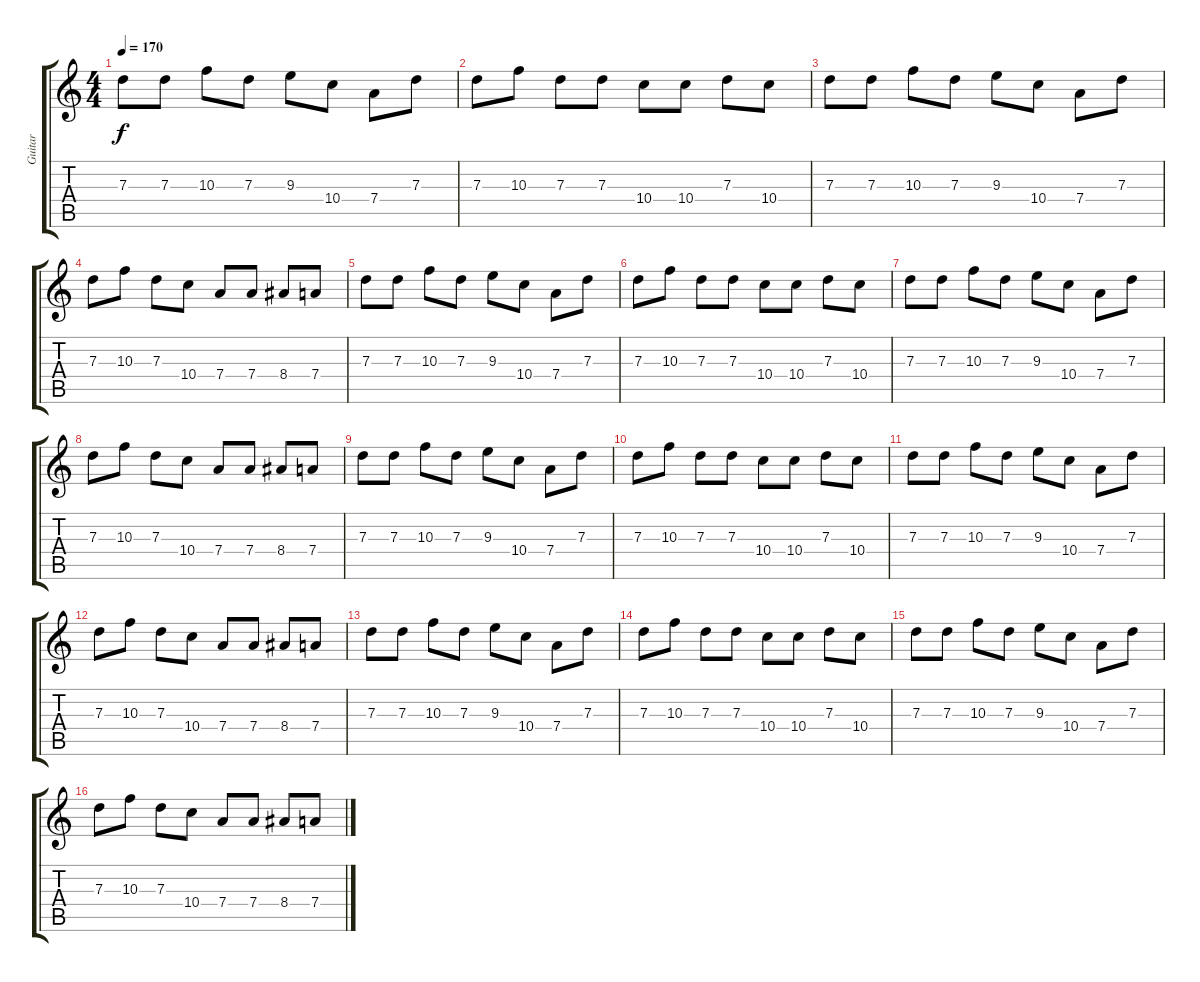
\track ("Guitar" "Guitar") {instrument overdrivenguitar}
\staff {score tabs}
\tuning (E4 B3 G3 D3 A2 D2) {hide}
\ts (4 4)
\tempo 170
\clef g2
\ks c
7.3.8{dy f instrument overdrivenguitar} 7.3.8 10.3.8 7.3.8 9.3.8 10.4.8 7.4.8 7.3.8 |
7.3.8 10.3.8 7.3.8 7.3.8 10.4.8 10.4.8 7.3.8 10.4.8 |
7.3.8 7.3.8 10.3.8 7.3.8 9.3.8 10.4.8 7.4.8 7.3.8 |
7.3.8 10.3.8 7.3.8 10.4.8 7.4.8 7.4.8 8.4.8 7.4.8 |
7.3.8 7.3.8 10.3.8 7.3.8 9.3.8 10.4.8 7.4.8 7.3.8 |
7.3.8 10.3.8 7.3.8 7.3.8 10.4.8 10.4.8 7.3.8 10.4.8 |
7.3.8 7.3.8 10.3.8 7.3.8 9.3.8 10.4.8 7.4.8 7.3.8 |
7.3.8 10.3.8 7.3.8 10.4.8 7.4.8 7.4.8 8.4.8 7.4.8 |
7.3.8 7.3.8 10.3.8 7.3.8 9.3.8 10.4.8 7.4.8 7.3.8 |
7.3.8 10.3.8 7.3.8 7.3.8 10.4.8 10.4.8 7.3.8 10.4.8 |
7.3.8 7.3.8 10.3.8 7.3.8 9.3.8 10.4.8 7.4.8 7.3.8 |
7.3.8 10.3.8 7.3.8 10.4.8 7.4.8 7.4.8 8.4.8 7.4.8 |
7.3.8 7.3.8 10.3.8 7.3.8 9.3.8 10.4.8 7.4.8 7.3.8 |
7.3.8 10.3.8 7.3.8 7.3.8 10.4.8 10.4.8 7.3.8 10.4.8 |
7.3.8 7.3.8 10.3.8 7.3.8 9.3.8 10.4.8 7.4.8 7.3.8 |
7.3.8 10.3.8 7.3.8 10.4.8 7.4.8 7.4.8 8.4.8 7.4.8
